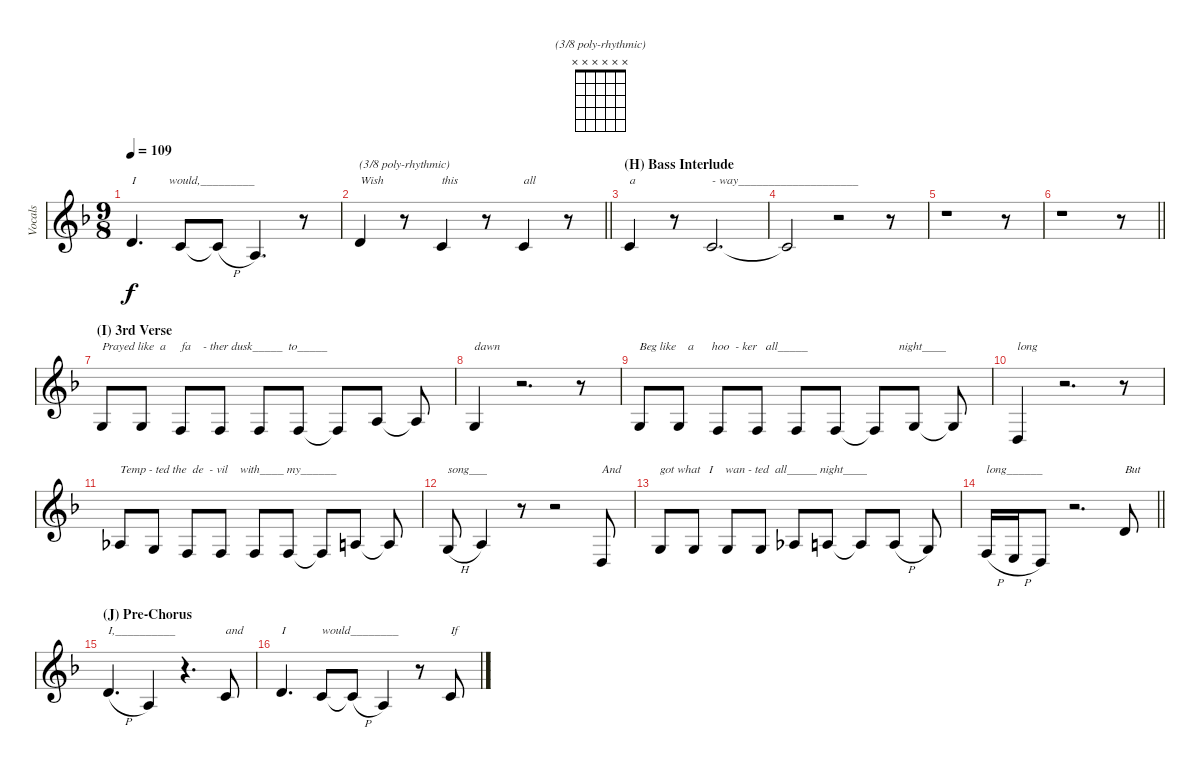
\track ("Vocals" "Vocals") {instrument tuba}
\staff {score}
\tuning (E4 B3 G3 D3 A2 E2) {hide}
\chord ("(3/8 poly-rhythmic)" x x x x x x)
\ts (9 8)
\tempo 109
\clef g2
\ks dminor
3.2.4{d txt "I           would,_________" dy f} 5.3.8 5.3{h t}.8 2.3.4{d} r.8 |
\barLineRight lightlight
3.2.4{txt "Wish"} r.8{ch "(3/8 poly-rhythmic)"} 1.2.4{txt "this"} r.8 1.2.4{txt "all"} r.8 |
\section ("" "(H) Bass Interlude")
1.2.4{txt "a"} r.8 1.2.2{d txt "- way____________________"} |
1.2{t}.2 r.2 r.8 |
r.1 r.8 |
\barLineRight lightlight
r.1 r.8 |
\section ("" "(I) 3rd Verse")
0.3.8{txt "Prayed like  a     fa    - ther dusk_____  to_____"} 0.3.8{beam split} 3.4.8{beam merge} 3.4.8{beam split} 3.4.8{beam merge} 3.4.8{beam split} 3.4{t}.8{beam merge} 2.3.8{beam split} 2.3{t}.8 |
0.3.4{txt "dawn"} r.2{d} r.8 |
0.3.8{txt "Beg like    a      hoo  - ker   all_____"} 0.3.8{beam split} 3.4.8{beam merge} 3.4.8{beam split} 3.4.8{beam merge} 3.4.8{beam split} 3.4{t}.8{txt "        night____" beam merge} 0.3.8{beam split} 0.3{t}.8 |
0.4.4{txt "long"} r.2{d} r.8 |
1.3.8{txt "Temp - ted the  de  - vil    with____ my______"} 0.3.8{beam split} 3.4.8{beam merge} 3.4.8{beam split} 3.4.8{beam merge} 3.4.8{beam split} 3.4{t}.8{beam merge} 2.3.8{beam split} 2.3{t}.8 |
0.3{h}.8{txt "song___"} 2.3.4 r.8 r.2 0.4.8{txt "And"} |
0.3.8{txt "got what   I    wan - ted  all_____ night____"} 0.3.8{beam split} 0.3.8{beam merge} 0.3.8{beam split} 1.3.8{beam merge} 2.3.8{beam split} 2.3{t}.8{beam merge} 2.3{h}.8{beam split} 0.3.8 |
\barLineRight lightlight
3.4{h}.16{txt "long______"} 2.4{h}.16 0.4.8 r.2{d} 3.2.8{txt "But"} |
\section ("" "(J) Pre-Chorus")
7.3{h}.4{d txt "I,__________"} 2.3.4 r.4{d} 1.2.8{txt "and"} |
3.2.4{d txt "I"} 5.3.8{txt "would________"} 5.3{h t}.8 2.3.4 r.8 1.2.8{txt "If"}
